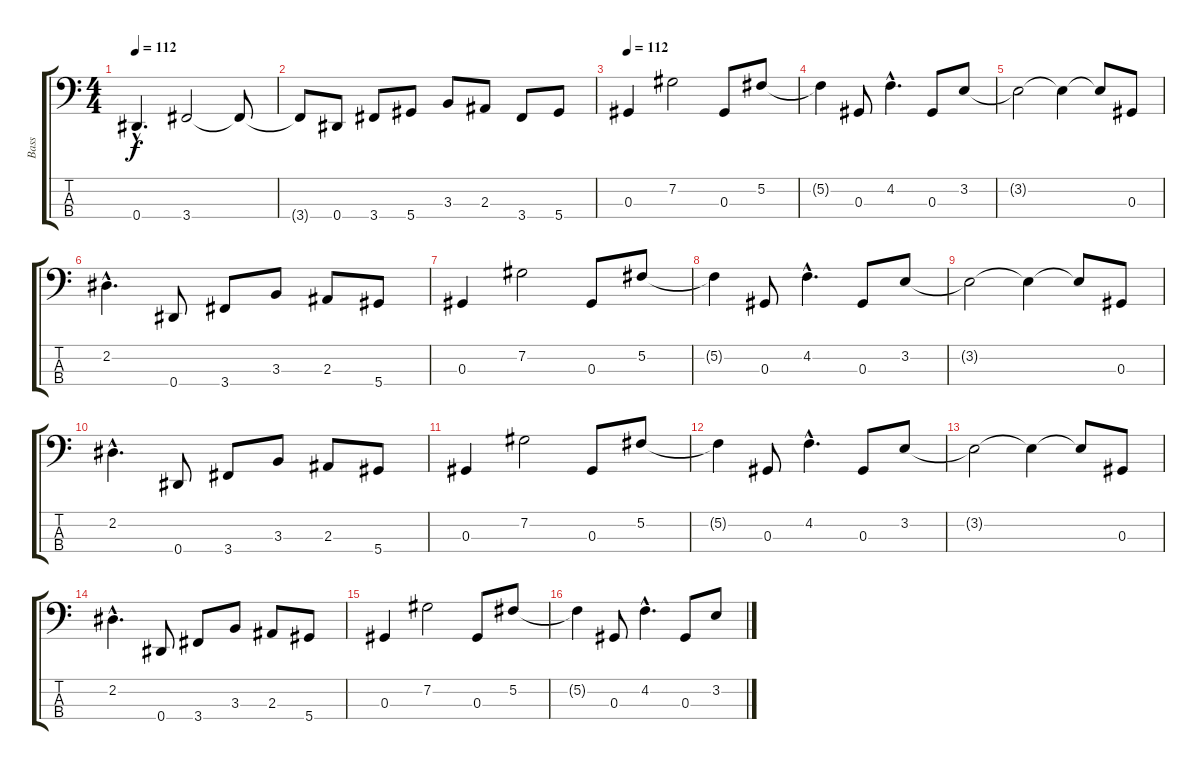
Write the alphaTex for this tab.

\track ("Bass" "Bass") {instrument electricbassfinger}
\staff {score tabs}
\tuning (Gb2 Db2 Ab1 Eb1) {hide}
\ts (4 4)
\tempo 112
\clef f4
\ks c
0.4{hac t}.4{d dy f} 3.4.2 3.4{t}.8 |
3.4{t}.8 0.4.8 3.4.8 5.4.8 3.3.8 2.3.8 3.4.8 5.4.8 |
\tempo 112
0.3.4 7.2.2 0.3.8 5.2.8 |
5.2{t}.4 0.3.8 4.2{hac}.4{d} 0.3.8 3.2.8 |
3.2{t}.2 3.2{t}.4 3.2{t}.8 0.3.8 |
2.2{hac}.4{d} 0.4.8 3.4.8 3.3.8 2.3.8 5.4.8 |
0.3.4 7.2.2 0.3.8 5.2.8 |
5.2{t}.4 0.3.8 4.2{hac}.4{d} 0.3.8 3.2.8 |
3.2{t}.2 3.2{t}.4 3.2{t}.8 0.3.8 |
2.2{hac}.4{d} 0.4.8 3.4.8 3.3.8 2.3.8 5.4.8 |
0.3.4 7.2.2 0.3.8 5.2.8 |
5.2{t}.4 0.3.8 4.2{hac}.4{d} 0.3.8 3.2.8 |
3.2{t}.2 3.2{t}.4 3.2{t}.8 0.3.8 |
2.2{hac}.4{d} 0.4.8 3.4.8 3.3.8 2.3.8 5.4.8 |
0.3.4 7.2.2 0.3.8 5.2.8 |
5.2{t}.4 0.3.8 4.2{hac}.4{d} 0.3.8 3.2.8
